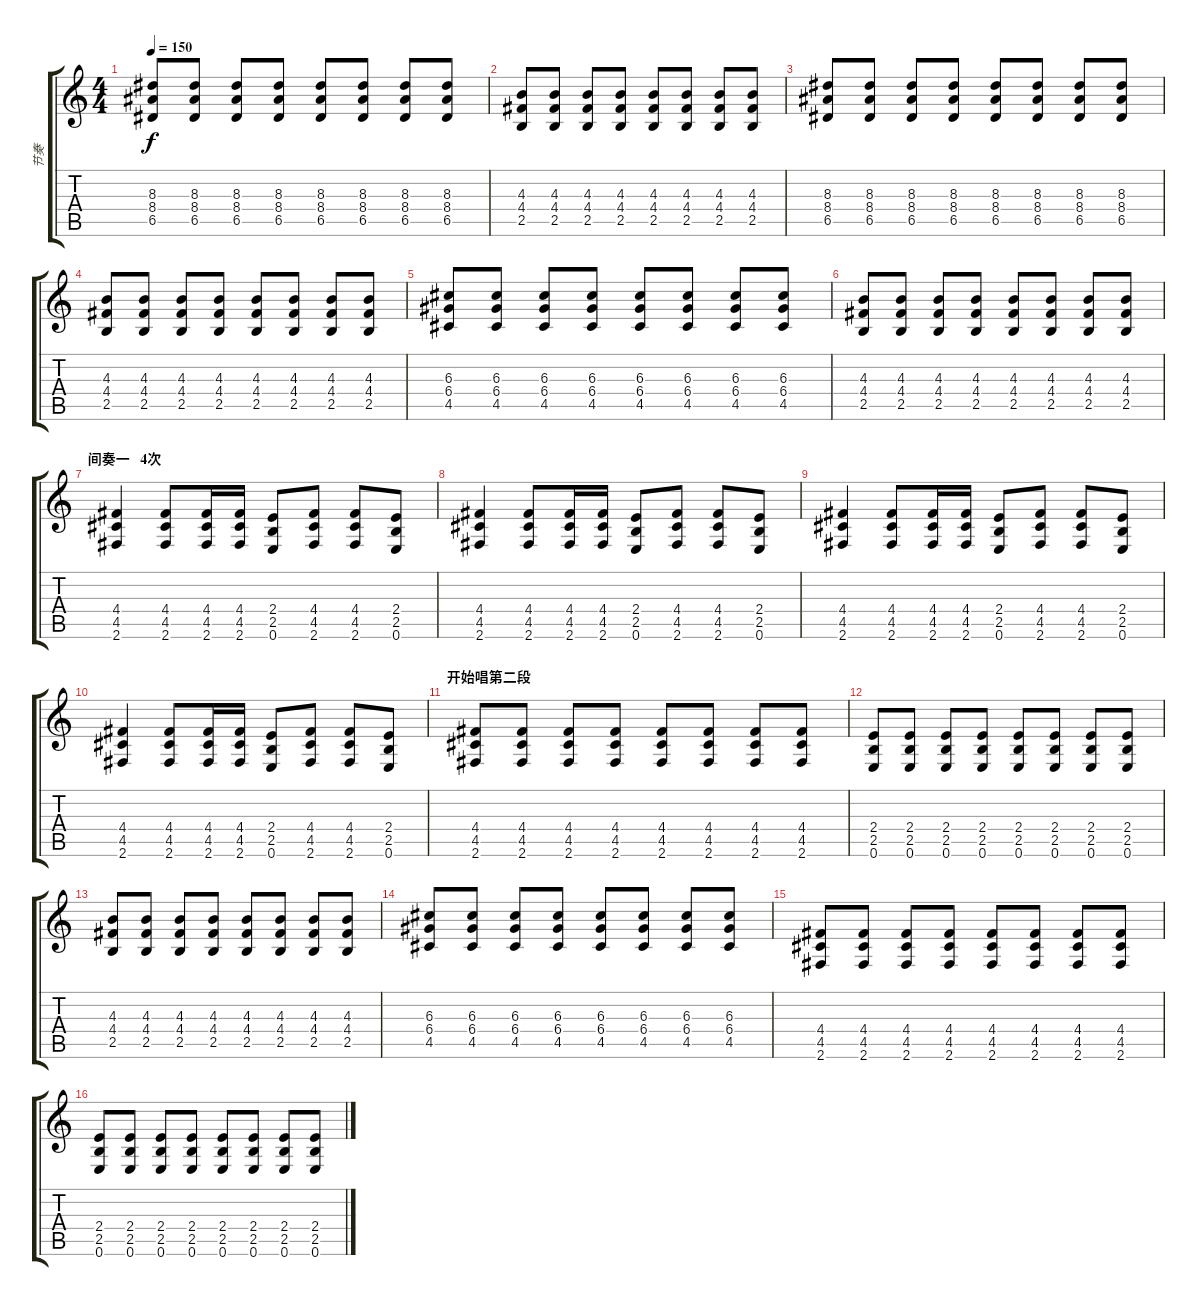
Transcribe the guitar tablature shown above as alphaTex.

\track ("节奏" "节奏") {instrument overdrivenguitar}
\staff {score tabs}
\tuning (E4 B3 G3 D3 A2 E2) {hide}
\ts (4 4)
\tempo 150
\clef g2
\ks c
(8.3 8.4 6.5).8{dy f} (8.3 8.4 6.5).8 (8.3 8.4 6.5).8 (8.3 8.4 6.5).8 (8.3 8.4 6.5).8 (8.3 8.4 6.5).8 (8.3 8.4 6.5).8 (8.3 8.4 6.5).8 |
(4.3 4.4 2.5).8 (4.3 4.4 2.5).8 (4.3 4.4 2.5).8 (4.3 4.4 2.5).8 (4.3 4.4 2.5).8 (4.3 4.4 2.5).8 (4.3 4.4 2.5).8 (4.3 4.4 2.5).8 |
(8.3 8.4 6.5).8 (8.3 8.4 6.5).8 (8.3 8.4 6.5).8 (8.3 8.4 6.5).8 (8.3 8.4 6.5).8 (8.3 8.4 6.5).8 (8.3 8.4 6.5).8 (8.3 8.4 6.5).8 |
(4.3 4.4 2.5).8 (4.3 4.4 2.5).8 (4.3 4.4 2.5).8 (4.3 4.4 2.5).8 (4.3 4.4 2.5).8 (4.3 4.4 2.5).8 (4.3 4.4 2.5).8 (4.3 4.4 2.5).8 |
(6.3 6.4 4.5).8 (6.3 6.4 4.5).8 (6.3 6.4 4.5).8 (6.3 6.4 4.5).8 (6.3 6.4 4.5).8 (6.3 6.4 4.5).8 (6.3 6.4 4.5).8 (6.3 6.4 4.5).8 |
(4.3 4.4 2.5).8 (4.3 4.4 2.5).8 (4.3 4.4 2.5).8 (4.3 4.4 2.5).8 (4.3 4.4 2.5).8 (4.3 4.4 2.5).8 (4.3 4.4 2.5).8 (4.3 4.4 2.5).8 |
\section ("" "间奏一   4次")
(4.4 4.5 2.6).4 (4.4 4.5 2.6).8 (4.4 4.5 2.6).16 (4.4 4.5 2.6).16 (2.4 2.5 0.6).8 (4.4 4.5 2.6).8 (4.4 4.5 2.6).8 (2.4 2.5 0.6).8 |
(4.4 4.5 2.6).4 (4.4 4.5 2.6).8 (4.4 4.5 2.6).16 (4.4 4.5 2.6).16 (2.4 2.5 0.6).8 (4.4 4.5 2.6).8 (4.4 4.5 2.6).8 (2.4 2.5 0.6).8 |
(4.4 4.5 2.6).4 (4.4 4.5 2.6).8 (4.4 4.5 2.6).16 (4.4 4.5 2.6).16 (2.4 2.5 0.6).8 (4.4 4.5 2.6).8 (4.4 4.5 2.6).8 (2.4 2.5 0.6).8 |
(4.4 4.5 2.6).4 (4.4 4.5 2.6).8 (4.4 4.5 2.6).16 (4.4 4.5 2.6).16 (2.4 2.5 0.6).8 (4.4 4.5 2.6).8 (4.4 4.5 2.6).8 (2.4 2.5 0.6).8 |
\section ("" "开始唱第二段")
(4.4 4.5 2.6).8 (4.4 4.5 2.6).8 (4.4 4.5 2.6).8 (4.4 4.5 2.6).8 (4.4 4.5 2.6).8 (4.4 4.5 2.6).8 (4.4 4.5 2.6).8 (4.4 4.5 2.6).8 |
(2.4 2.5 0.6).8 (2.4 2.5 0.6).8 (2.4 2.5 0.6).8 (2.4 2.5 0.6).8 (2.4 2.5 0.6).8 (2.4 2.5 0.6).8 (2.4 2.5 0.6).8 (2.4 2.5 0.6).8 |
(4.3 4.4 2.5).8 (4.3 4.4 2.5).8 (4.3 4.4 2.5).8 (4.3 4.4 2.5).8 (4.3 4.4 2.5).8 (4.3 4.4 2.5).8 (4.3 4.4 2.5).8 (4.3 4.4 2.5).8 |
(6.3 6.4 4.5).8 (6.3 6.4 4.5).8 (6.3 6.4 4.5).8 (6.3 6.4 4.5).8 (6.3 6.4 4.5).8 (6.3 6.4 4.5).8 (6.3 6.4 4.5).8 (6.3 6.4 4.5).8 |
(4.4 4.5 2.6).8 (4.4 4.5 2.6).8 (4.4 4.5 2.6).8 (4.4 4.5 2.6).8 (4.4 4.5 2.6).8 (4.4 4.5 2.6).8 (4.4 4.5 2.6).8 (4.4 4.5 2.6).8 |
(2.4 2.5 0.6).8 (2.4 2.5 0.6).8 (2.4 2.5 0.6).8 (2.4 2.5 0.6).8 (2.4 2.5 0.6).8 (2.4 2.5 0.6).8 (2.4 2.5 0.6).8 (2.4 2.5 0.6).8
